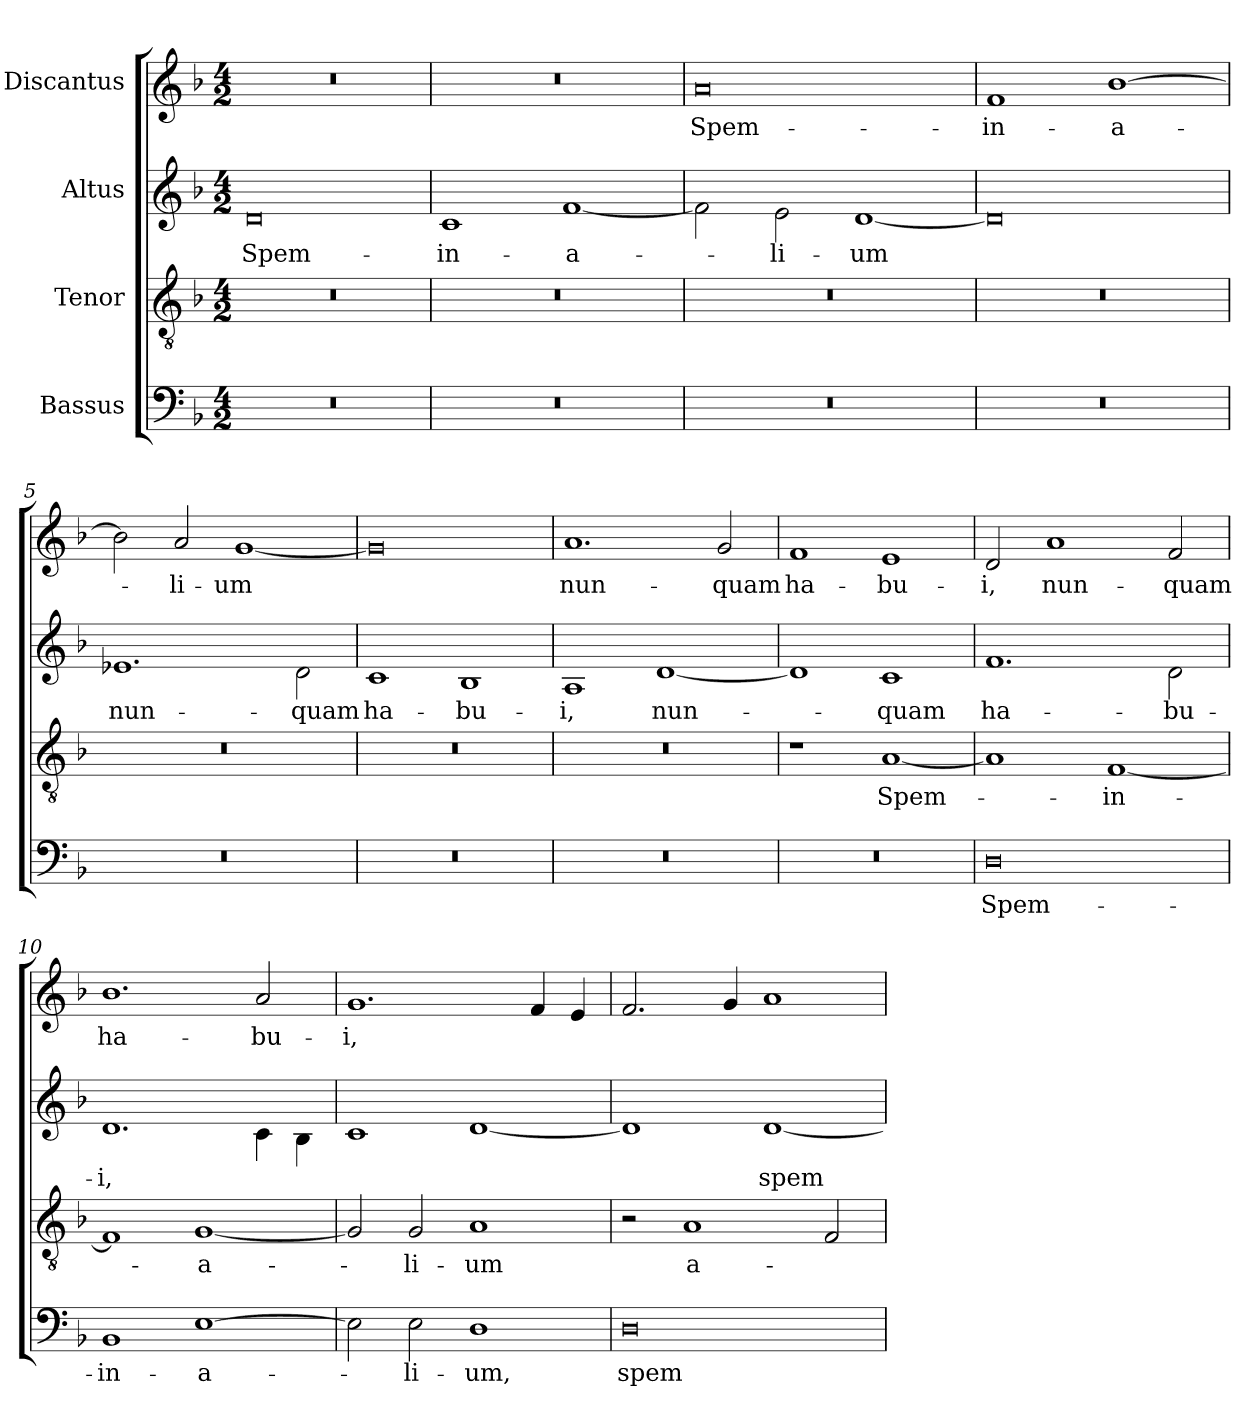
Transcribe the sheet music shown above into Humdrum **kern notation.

**kern	**text	**kern	**text	**kern	**text	**kern	**text
*part4	*part4	*part3	*part3	*part2	*part2	*part1	*part1
*staff4	*staff4	*staff3	*staff3	*staff2	*staff2	*staff1	*staff1
*I"Bassus	*	*I"Tenor	*	*I"Altus	*	*I"Discantus	*
*clefF4	*	*clefGv2	*	*clefG2	*	*clefG2	*
*k[b-]	*	*k[b-]	*	*k[b-]	*	*k[b-]	*
*M4/2	*	*M4/2	*	*M4/2	*	*M4/2	*
=1	=1	=1	=1	=1	=1	=1	=1
0r	.	0r	.	0d/	Spem-	0r	.
=2	=2	=2	=2	=2	=2	=2	=2
0r	.	0r	.	1c/	in-	0r	.
.	.	.	.	[1f/	a-	.	.
=3	=3	=3	=3	=3	=3	=3	=3
0r	.	0r	.	2f\]	.	0a/	Spem-
.	.	.	.	2e\	-li-	.	.
.	.	.	.	[1d/	-um	.	.
=4	=4	=4	=4	=4	=4	=4	=4
0r	.	0r	.	0d/]	.	1f/	in-
.	.	.	.	.	.	[1b-\	a-
=5	=5	=5	=5	=5	=5	=5	=5
0r	.	0r	.	1.e-X/	nun-	2b-\]	.
.	.	.	.	.	.	2a/	-li-
.	.	.	.	.	.	[1g/	-um
.	.	.	.	2d\	-quam	.	.
=6	=6	=6	=6	=6	=6	=6	=6
0r	.	0r	.	1c/	ha-	0g/]	.
.	.	.	.	1B-/	-bu-	.	.
=7	=7	=7	=7	=7	=7	=7	=7
0r	.	0r	.	1A/	-i,	1.a/	nun-
.	.	.	.	[1d/	nun-	.	.
.	.	.	.	.	.	2g/	-quam
=8	=8	=8	=8	=8	=8	=8	=8
0r	.	1r	.	1d/]	.	1f/	ha-
.	.	[1A/	Spem-	1c/	-quam	1e/	-bu-
=9	=9	=9	=9	=9	=9	=9	=9
0D\	Spem-	1A/]	.	1.f/	ha-	2d/	-i,
.	.	.	.	.	.	1a/	nun-
.	.	[1F/	in-	.	.	.	.
.	.	.	.	2d\	-bu-	2f/	-quam
=10	=10	=10	=10	=10	=10	=10	=10
1BB-/	in-	1F/]	.	1.d/	-i,	1.b-\	ha-
[1E\	a-	[1G/	a-	.	.	.	.
.	.	.	.	4c\	.	2a/	-bu-
.	.	.	.	4B-\	.	.	.
=11	=11	=11	=11	=11	=11	=11	=11
2E\]	.	2G/]	.	1c/	.	1.g/	-i,
2E\	-li-	2G/	-li-	.	.	.	.
1D\	-um,	1A/	-um	[1d/	.	.	.
.	.	.	.	.	.	4f/	.
.	.	.	.	.	.	4e/	.
=12	=12	=12	=12	=12	=12	=12	=12
0D\	spem-	2r	.	1d/]	.	2.f/	.
.	.	1A/	a-	.	.	.	.
.	.	.	.	.	.	4g/	.
.	.	.	.	[1d/	spem-	1a/	.
.	.	2F/	.	.	.	.	.
=	=	=	=	=	=	=	=
*-	*-	*-	*-	*-	*-	*-	*-
